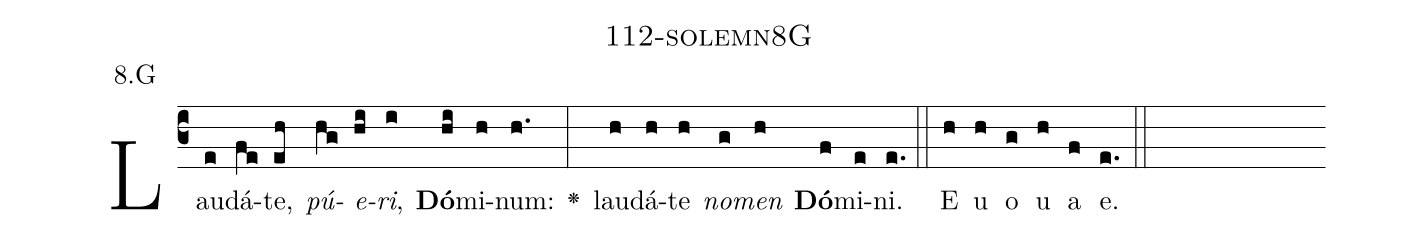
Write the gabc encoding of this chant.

name: 112-solemn8G;
annotation: 8.G;
%%
(c3)Lau(e)dá(fe)te,(eh) <i>pú</i>(hg)<i>e</i>(hi)<i>ri</i>,(i) <b>Dó</b>(hi)mi(h)num:(h.) <v>\greheightstar</v>(:) lau(h)dá(h)te(h) <i>no</i>(g)<i>men</i>(h) <b>Dó</b>(f)mi(e)ni.(e.) (::) E(h) u(h) o(g) u(h) a(f) e.(e.) (::)
